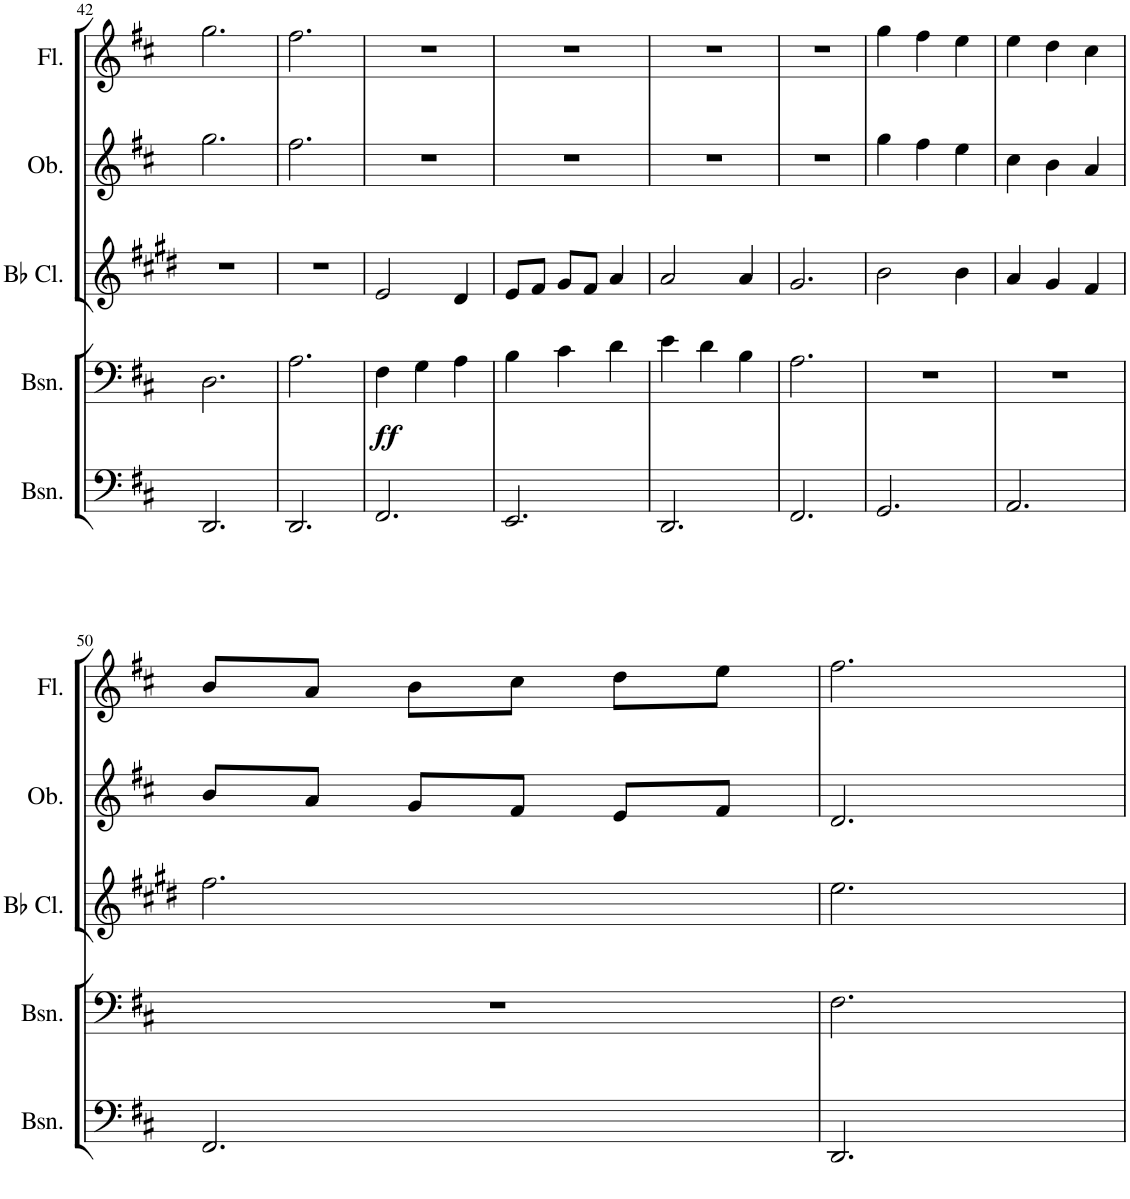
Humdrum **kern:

**kern	**kern	**dynam	**kern	**kern	**kern
*part5	*part4	*part4	*part3	*part2	*part1
*staff5	*staff4	*staff4	*staff3	*staff2	*staff1
*I"Bassoon	*I"Bassoon	*	*I"Bb Clarinet	*I"Oboe	*I"Flute
*I'Bsn.	*I'Bsn.	*	*I'Bb Cl.	*I'Ob.	*I'Fl.
!!LO:PB:g=z
*clefF4	*clefF4	*	*clefG2	*clefG2	*clefG2
*	*	*	*Trd1c2	*	*
*k[f#c#]	*k[f#c#]	*	*k[f#c#g#d#]	*k[f#c#]	*k[f#c#]
*M3/4	*M3/4	*	*M3/4	*M3/4	*M3/4
=42	=42	=42	=42	=42	=42
2.DD/	2.D\	.	2.r	2.gg\	2.gg\
=43	=43	=43	=43	=43	=43
2.DD/	2.A\	.	2.r	2.ff#\	2.ff#\
=44	=44	=44	=44	=44	=44
!	!	!LO:DY:b	!	!	!
2.FF#/	4F#\	ff	2e/	2.r	2.r
.	4G\	.	.	.	.
.	4A\	.	4d#/	.	.
=45	=45	=45	=45	=45	=45
2.EE/	4B\	.	8e/L	2.r	2.r
.	.	.	8f#/J	.	.
.	4c#\	.	8g#/L	.	.
.	.	.	8f#/J	.	.
.	4d\	.	4a/	.	.
=46	=46	=46	=46	=46	=46
2.DD/	4e\	.	2a/	2.r	2.r
.	4d\	.	.	.	.
.	4B\	.	4a/	.	.
=47	=47	=47	=47	=47	=47
2.FF#/	2.A\	.	2.g#/	2.r	2.r
=48	=48	=48	=48	=48	=48
2.GG/	2.r	.	2b\	4gg\	4gg\
.	.	.	.	4ff#\	4ff#\
.	.	.	4b\	4ee\	4ee\
=49	=49	=49	=49	=49	=49
2.AA/	2.r	.	4a/	4cc#\	4ee\
.	.	.	4g#/	4b\	4dd\
.	.	.	4f#/	4a/	4cc#\
!!LO:LB:g=z
=50	=50	=50	=50	=50	=50
2.FF#/	2.r	.	2.ff#\	8b/L	8b/L
.	.	.	.	8a/J	8a/J
.	.	.	.	8g/L	8b\L
.	.	.	.	8f#/J	8cc#\J
.	.	.	.	8e/L	8dd\L
.	.	.	.	8f#/J	8ee\J
=51	=51	=51	=51	=51	=51
2.DD/	2.F#\	.	2.ee\	2.d/	2.ff#\
=	=	=	=	=	=
*-	*-	*-	*-	*-	*-
